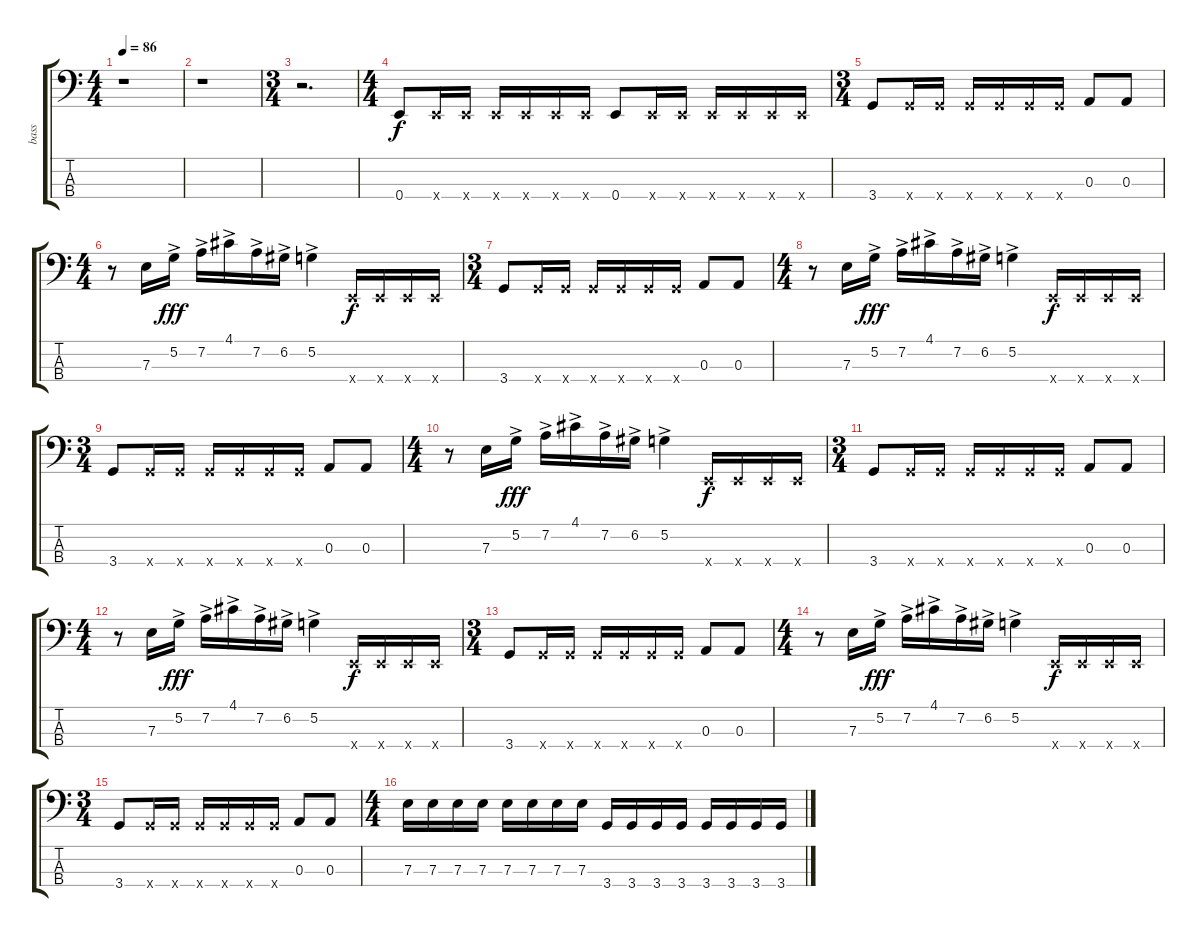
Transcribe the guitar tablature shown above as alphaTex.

\track ("bass" "bass") {instrument slapbass1}
\staff {score tabs}
\tuning (A2 D2 A1 E1) {hide}
\ts (4 4)
\tempo 86
\clef f4
\ks c
r.1{dy f instrument slapbass1} |
r.1 |
\ts (3 4)
r.2{d} |
\ts (4 4)
0.4.8 0.4{x}.16 0.4{x}.16 0.4{x}.16 0.4{x}.16 0.4{x}.16 0.4{x}.16 0.4.8 0.4{x}.16 0.4{x}.16 0.4{x}.16 0.4{x}.16 0.4{x}.16 0.4{x}.16 |
\ts (3 4)
3.4.8 3.4{x}.16 3.4{x}.16 3.4{x}.16 3.4{x}.16 3.4{x}.16 3.4{x}.16 0.3.8 0.3.8 |
\ts (4 4)
r.8 7.3.16 5.2{ac}.16{dy fff} 7.2{ac}.16 4.1{ac}.16 7.2{ac}.16 6.2{ac}.16 5.2{ac}.4 0.4{x}.16{dy f} 0.4{x}.16 0.4{x}.16 0.4{x}.16 |
\ts (3 4)
3.4.8 3.4{x}.16 3.4{x}.16 3.4{x}.16 3.4{x}.16 3.4{x}.16 3.4{x}.16 0.3.8 0.3.8 |
\ts (4 4)
r.8 7.3.16 5.2{ac}.16{dy fff} 7.2{ac}.16 4.1{ac}.16 7.2{ac}.16 6.2{ac}.16 5.2{ac}.4 0.4{x}.16{dy f} 0.4{x}.16 0.4{x}.16 0.4{x}.16 |
\ts (3 4)
3.4.8 3.4{x}.16 3.4{x}.16 3.4{x}.16 3.4{x}.16 3.4{x}.16 3.4{x}.16 0.3.8 0.3.8 |
\ts (4 4)
r.8 7.3.16 5.2{ac}.16{dy fff} 7.2{ac}.16 4.1{ac}.16 7.2{ac}.16 6.2{ac}.16 5.2{ac}.4 0.4{x}.16{dy f} 0.4{x}.16 0.4{x}.16 0.4{x}.16 |
\ts (3 4)
3.4.8 3.4{x}.16 3.4{x}.16 3.4{x}.16 3.4{x}.16 3.4{x}.16 3.4{x}.16 0.3.8 0.3.8 |
\ts (4 4)
r.8 7.3.16 5.2{ac}.16{dy fff} 7.2{ac}.16 4.1{ac}.16 7.2{ac}.16 6.2{ac}.16 5.2{ac}.4 0.4{x}.16{dy f} 0.4{x}.16 0.4{x}.16 0.4{x}.16 |
\ts (3 4)
3.4.8 3.4{x}.16 3.4{x}.16 3.4{x}.16 3.4{x}.16 3.4{x}.16 3.4{x}.16 0.3.8 0.3.8 |
\ts (4 4)
r.8 7.3.16 5.2{ac}.16{dy fff} 7.2{ac}.16 4.1{ac}.16 7.2{ac}.16 6.2{ac}.16 5.2{ac}.4 0.4{x}.16{dy f} 0.4{x}.16 0.4{x}.16 0.4{x}.16 |
\ts (3 4)
3.4.8 3.4{x}.16 3.4{x}.16 3.4{x}.16 3.4{x}.16 3.4{x}.16 3.4{x}.16 0.3.8 0.3.8 |
\ts (4 4)
7.3.16 7.3.16 7.3.16 7.3.16 7.3.16 7.3.16 7.3.16 7.3.16 3.4.16 3.4.16 3.4.16 3.4.16 3.4.16 3.4.16 3.4.16 3.4.16
